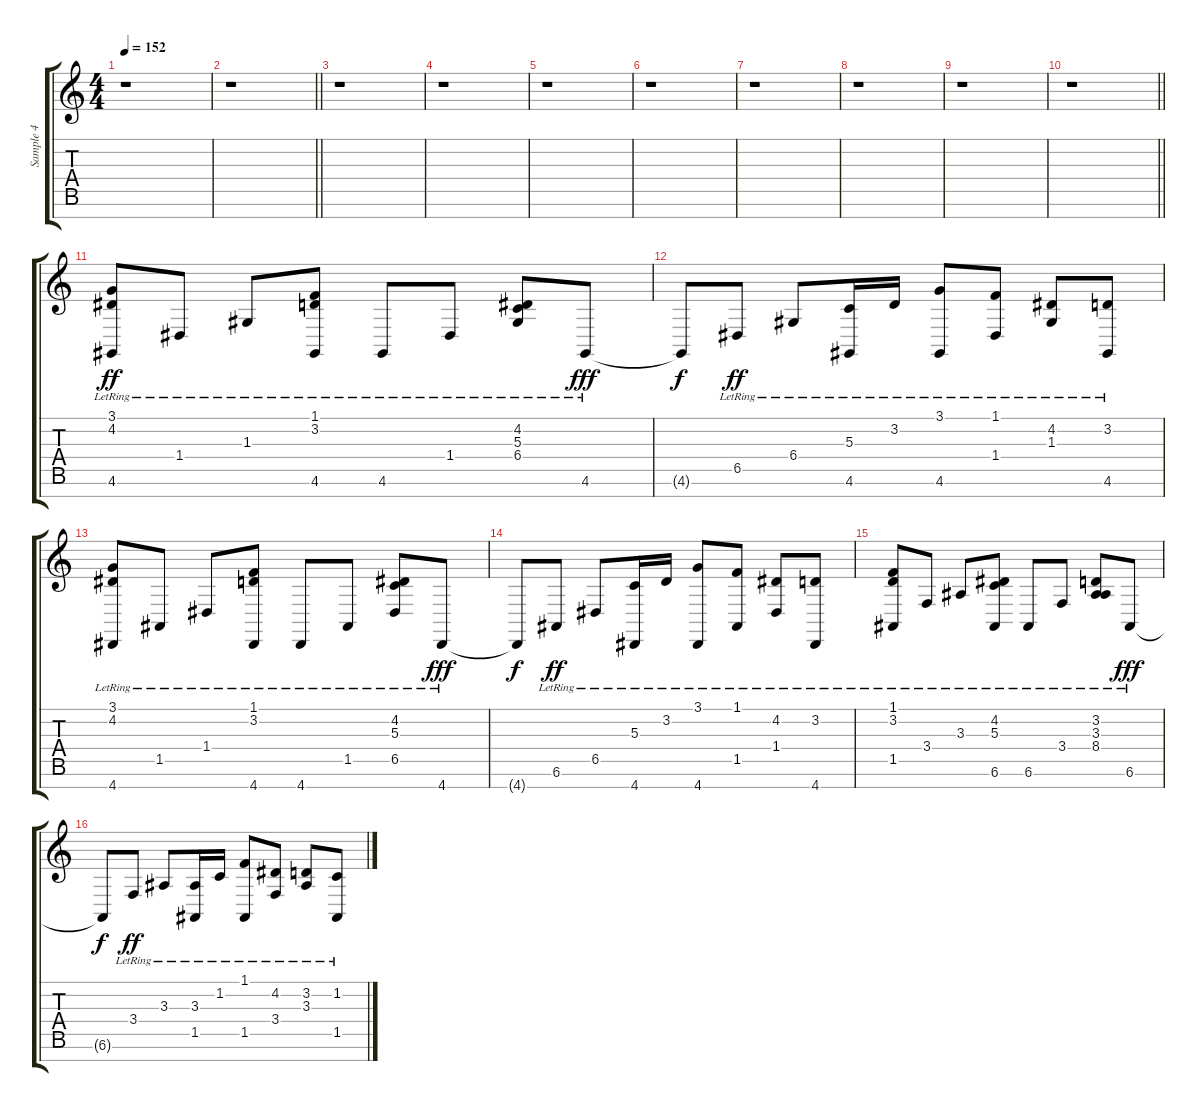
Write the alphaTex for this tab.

\track ("Sample 4" "Sample 4") {instrument electricgrandpiano}
\staff {score tabs}
\tuning (E4 B3 G3 D3 A2 E2 B1) {hide}
\ts (4 4)
\tempo 152
\clef g2
\ks c
r.1{dy ff} |
\barLineRight lightlight
r.1 |
\section ("" " ")
r.1 |
r.1 |
r.1 |
r.1 |
r.1 |
r.1 |
r.1 |
\barLineRight lightlight
r.1 |
\section ("" " ")
(3.1{lr} 4.2{lr} 4.6{lr}).8 1.4{lr}.8 1.3{lr}.8 (1.1{lr} 3.2{lr} 4.6{lr}).8 4.6{lr}.8 1.4{lr}.8 (4.2{lr} 5.3{lr} 6.4{lr}).8 4.6{lr}.8{dy fff} |
4.6{t}.8{dy f} 6.5{lr}.8{dy ff} 6.4{lr}.8 (5.3{lr} 4.6{lr}).16 3.2{lr}.16 (3.1{lr} 4.6{lr}).8 (1.1{lr} 1.4{lr}).8 (4.2{lr} 1.3{lr}).8 (3.2{lr} 4.6{lr}).8 |
(3.1{lr} 4.2{lr} 4.7{lr}).8 1.5{lr}.8 1.4{lr}.8 (1.1{lr} 3.2{lr} 4.7{lr}).8 4.7{lr}.8 1.5{lr}.8 (4.2{lr} 5.3{lr} 6.5{lr}).8 4.7{lr}.8{dy fff} |
4.7{t}.8{dy f} 6.6{lr}.8{dy ff} 6.5{lr}.8 (5.3{lr} 4.7{lr}).16 3.2{lr}.16 (3.1{lr} 4.7{lr}).8 (1.1{lr} 1.5{lr}).8 (4.2{lr} 1.4{lr}).8 (3.2{lr} 4.7{lr}).8 |
(1.1{lr} 3.2{lr} 1.5{lr}).8 3.4{lr}.8 3.3{lr}.8 (4.2{lr} 5.3{lr} 6.6{lr}).8 6.6{lr}.8 3.4{lr}.8 (3.2{lr} 3.3{lr} 8.4{lr}).8 6.6{lr}.8{dy fff} |
6.6{t}.8{dy f} 3.4{lr}.8{dy ff} 3.3{lr}.8 (3.3{lr} 1.5{lr}).16 1.2{lr}.16 (1.1{lr} 1.5{lr}).8 (4.2{lr} 3.4{lr}).8 (3.2{lr} 3.3{lr}).8 (1.2{lr} 1.5{lr}).8
